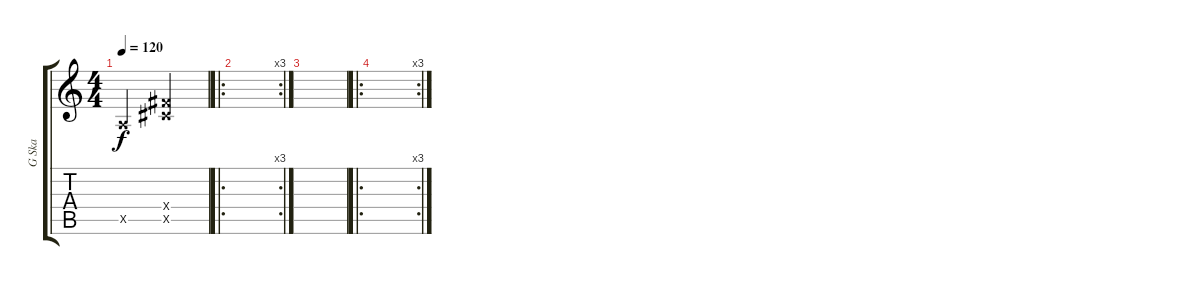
\track ("G Ska" "G Ska") {instrument overdrivenguitar}
\staff {score tabs}
\tuning (E4 B3 G3 D3 A2 E2) {hide}
\ts (4 4)
\tempo 120
\clef g2
\ks c
0.5{x}.2{dy f} (4.4{x} 4.5{x}).2 |
\ro
\rc 3
|
|
\ro
\rc 3
